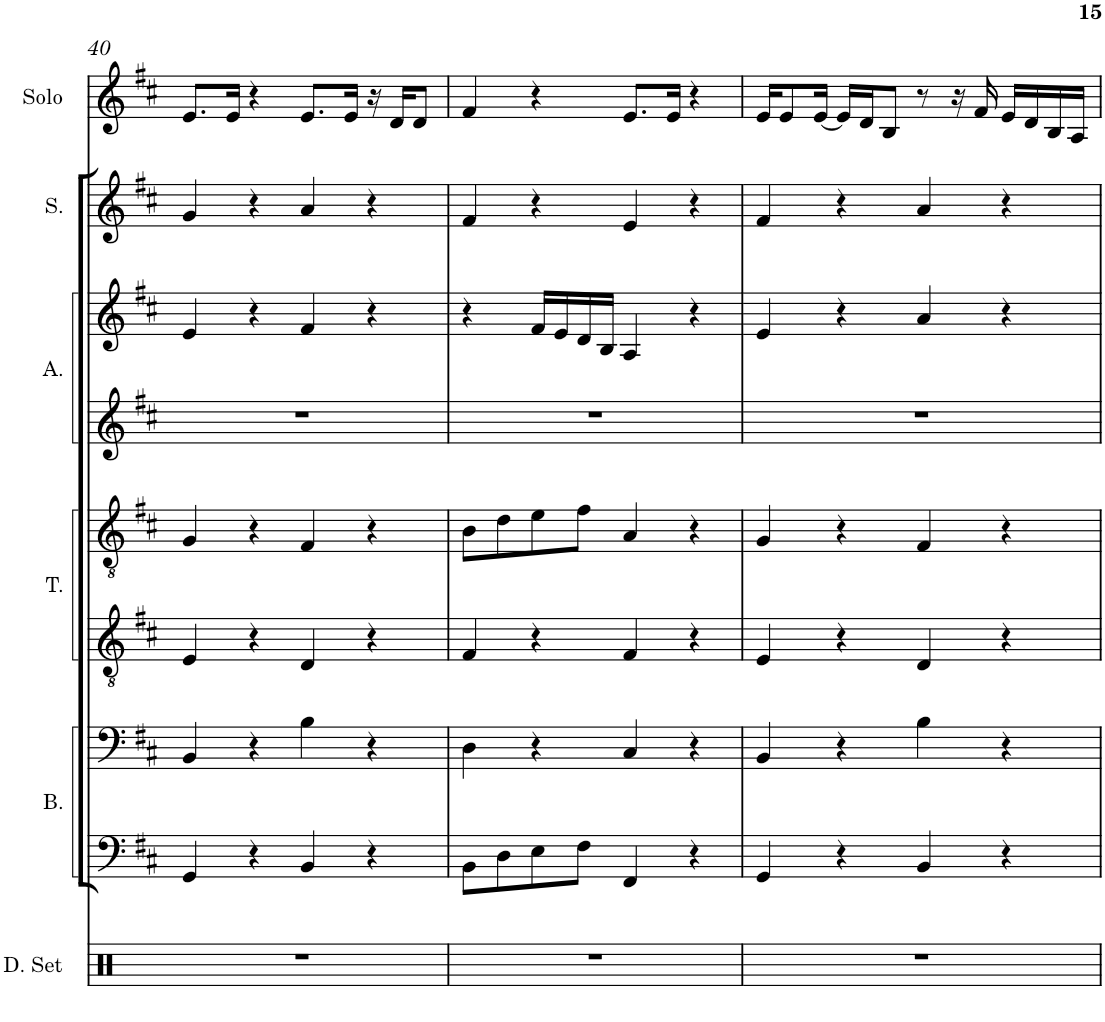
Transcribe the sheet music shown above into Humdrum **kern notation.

**kern	**kern	**kern	**kern	**kern	**kern	**kern	**kern	**kern
*part6	*part5	*part5	*part4	*part4	*part3	*part3	*part2	*part1
*staff9	*staff8	*staff7	*staff6	*staff5	*staff4	*staff3	*staff2	*staff1
*I"Drumset	*I"Bass	*	*I"Tenor	*	*I"Alto	*	*I"Soprano	*I"Solo
*I'D. Set	*I'B.	*	*I'T.	*	*I'A.	*	*I'S.	*I'Solo
!!LO:PB:g=z
*clefX	*clefF4	*clefF4	*clefGv2	*clefGv2	*clefG2	*clefG2	*clefG2	*clefG2
*k[]	*k[f#c#]	*k[f#c#]	*k[f#c#]	*k[f#c#]	*k[f#c#]	*k[f#c#]	*k[f#c#]	*k[f#c#]
*M4/4	*M4/4	*M4/4	*M4/4	*M4/4	*M4/4	*M4/4	*M4/4	*M4/4
=40	=40	=40	=40	=40	=40	=40	=40	=40
1r	4GG/	4BB/	4E/	4G/	1r	4e/	4g/	8.e/L
.	.	.	.	.	.	.	.	16e/Jk
.	4r	4r	4r	4r	.	4r	4r	4r
.	4BB/	4B\	4D/	4F#/	.	4f#/	4a/	8.e/L
.	.	.	.	.	.	.	.	16e/Jk
.	4r	4r	4r	4r	.	4r	4r	16r
.	.	.	.	.	.	.	.	16d/KL
.	.	.	.	.	.	.	.	8d/J
=41	=41	=41	=41	=41	=41	=41	=41	=41
1r	8BB\L	4D\	4F#/	8B\L	1r	4r	4f#/	4f#/
.	8D\	.	.	8d\	.	.	.	.
.	8E\	4r	4r	8e\	.	16f#/LL	4r	4r
.	.	.	.	.	.	16e/	.	.
.	8F#\J	.	.	8f#\J	.	16d/	.	.
.	.	.	.	.	.	16B/JJ	.	.
.	4FF#/	4C#/	4F#/	4A/	.	4A/	4e/	8.e/L
.	.	.	.	.	.	.	.	16e/Jk
.	4r	4r	4r	4r	.	4r	4r	4r
=42	=42	=42	=42	=42	=42	=42	=42	=42
1r	4GG/	4BB/	4E/	4G/	1r	4e/	4f#/	16e/KL
.	.	.	.	.	.	.	.	8e/
.	.	.	.	.	.	.	.	[16e/Jk
.	4r	4r	4r	4r	.	4r	4r	16e/LL]
.	.	.	.	.	.	.	.	16d/J
.	.	.	.	.	.	.	.	8B/J
.	4BB/	4B\	4D/	4F#/	.	4a/	4a/	8r
.	.	.	.	.	.	.	.	16r
.	.	.	.	.	.	.	.	16f#/
.	4r	4r	4r	4r	.	4r	4r	16e/LL
.	.	.	.	.	.	.	.	16d/
.	.	.	.	.	.	.	.	16B/
.	.	.	.	.	.	.	.	16A/JJ
=	=	=	=	=	=	=	=	=
*-	*-	*-	*-	*-	*-	*-	*-	*-
